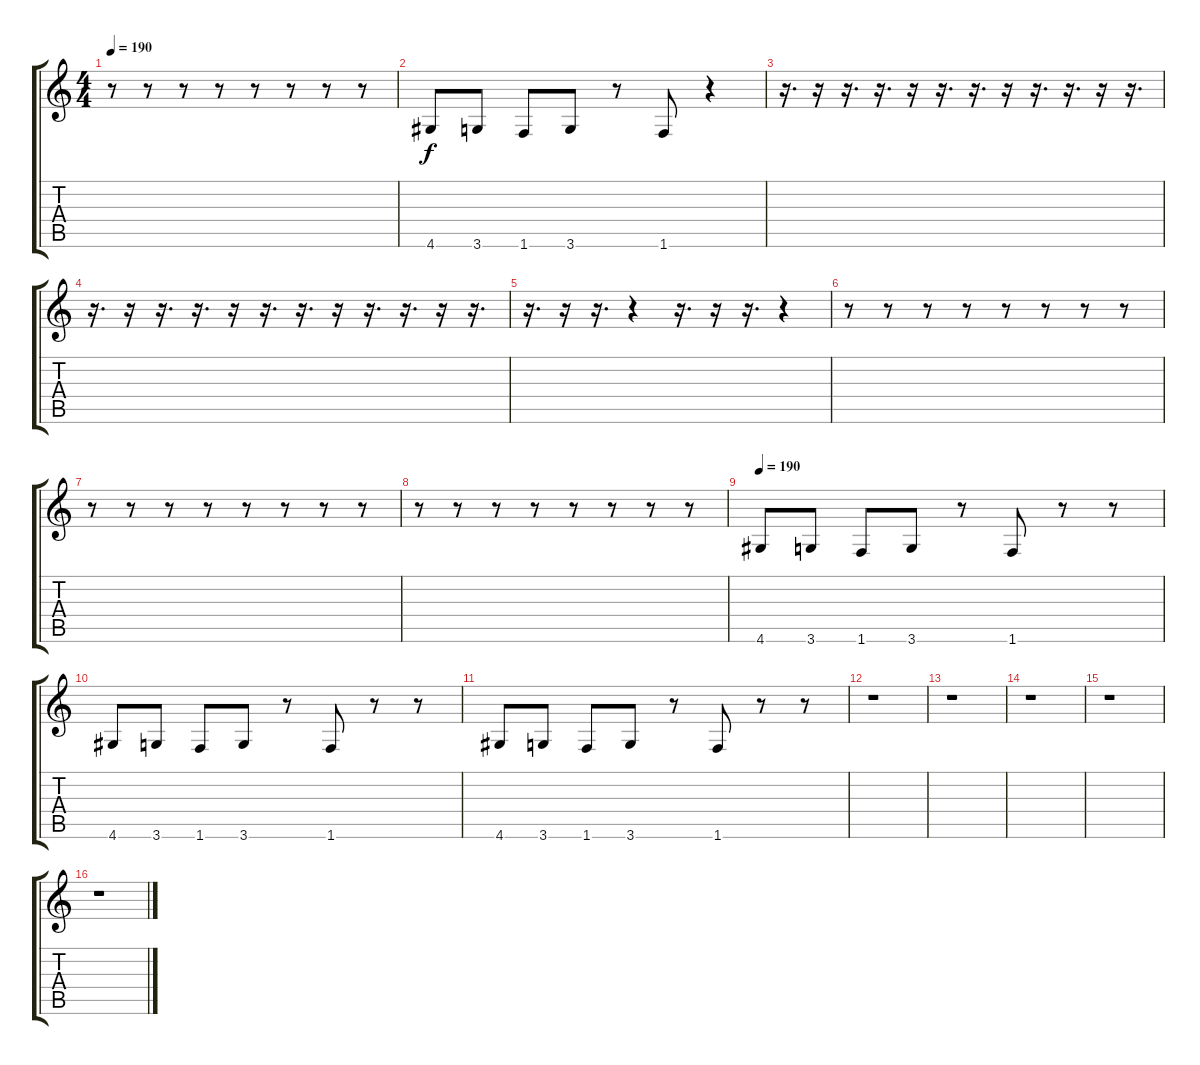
\track "" {instrument electricbassfinger}
\staff {score tabs}
\tuning (E4 B3 G3 D3 A2 E2) {hide}
\ts (4 4)
\tempo 190
\clef g2
\ks c
r.8{dy f} r.8 r.8 r.8 r.8 r.8 r.8 r.8 |
4.6.8 3.6.8 1.6.8 3.6.8 r.8 1.6.8 r.4 |
r.16{d} r.16 r.16{d} r.16{d} r.16 r.16{d} r.16{d} r.16 r.16{d} r.16{d} r.16 r.16{d} |
r.16{d} r.16 r.16{d} r.16{d} r.16 r.16{d} r.16{d} r.16 r.16{d} r.16{d} r.16 r.16{d} |
r.16{d} r.16 r.16{d} r.4 r.16{d} r.16 r.16{d} r.4 |
r.8 r.8 r.8 r.8 r.8 r.8 r.8 r.8 |
r.8 r.8 r.8 r.8 r.8 r.8 r.8 r.8 |
r.8 r.8 r.8 r.8 r.8 r.8 r.8 r.8 |
\tempo 190
4.6.8 3.6.8 1.6.8 3.6.8 r.8 1.6.8 r.8 r.8 |
4.6.8 3.6.8 1.6.8 3.6.8 r.8 1.6.8 r.8 r.8 |
4.6.8 3.6.8 1.6.8 3.6.8 r.8 1.6.8 r.8 r.8 |
r.1 |
r.1 |
r.1 |
r.1 |
r.1
